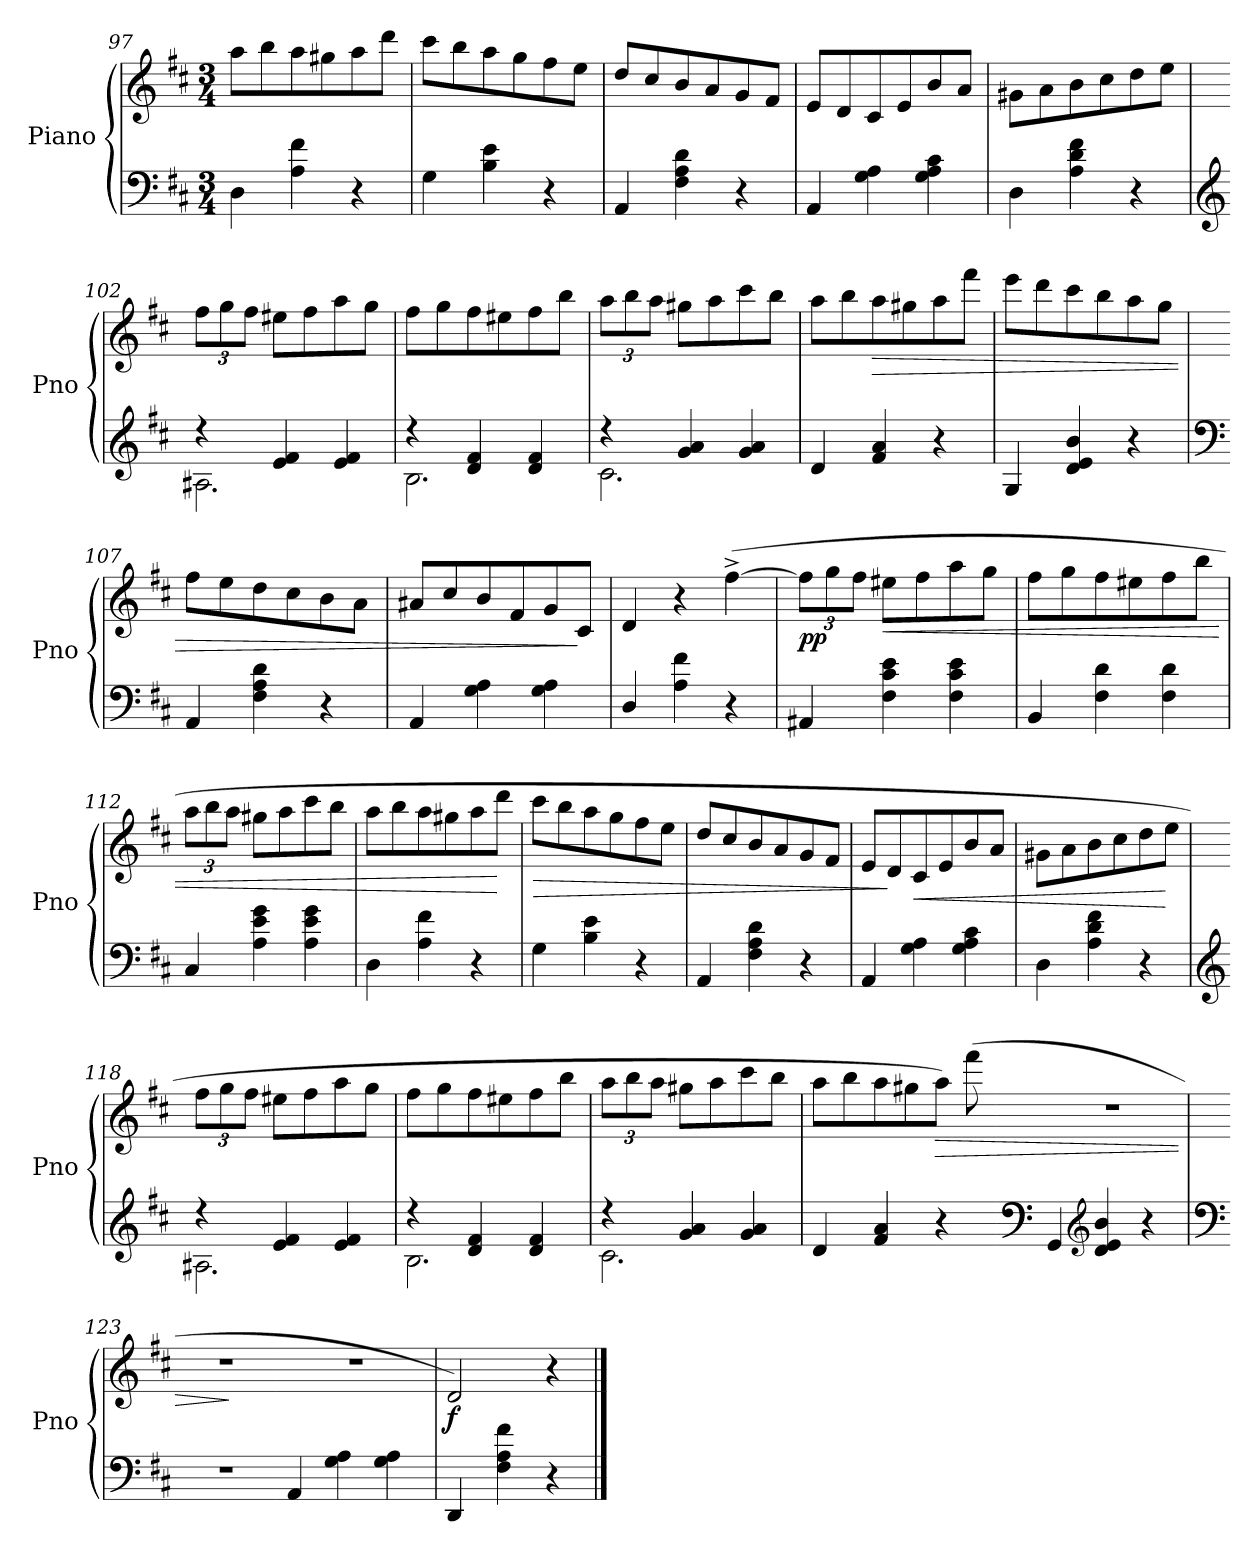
**kern	**kern	**dynam
*part1	*part1	*part1
*staff2	*staff1	*staff1/2
*I"Piano	*	*
*I'Pno	*	*
*clefF4	*clefG2	*
*k[f#c#]	*k[f#c#]	*
*M3/4	*M3/4	*
=97	=97	=97
4D\	8aa\L	.
.	8bb\	.
4A\ 4f#\	8aa\	.
.	8gg#X\	.
4r	8aa\	.
.	8ddd\J	.
=98	=98	=98
4G\	8ccc#\L	.
.	8bb\	.
4B\ 4e\	8aa\	.
.	8gg\	.
4r	8ff#\	.
.	8ee\J	.
!!LO:LB:g=z
=99	=99	=99
4AA/	8dd/L	.
.	8cc#/	.
4F#\ 4A\ 4d\	8b/	.
.	8a/	.
4r	8g/	.
.	8f#/J	.
=100	=100	=100
4AA/	8e/L	.
.	8d/	.
4G\ 4A\	8c#/	.
.	8e/	.
4G\ 4A\ 4c#\	8b/	.
.	8a/J	.
=101	=101	=101
4D\	8g#X\L	.
.	8a\	.
4A\ 4d\ 4f#\	8b\	.
.	8cc#\	.
4r	8dd\	.
.	8ee\J	.
=102	=102	=102
*clefG2	*	*
*^	*	*
*	*	*Xbrackettup	*
4r	2.A#X\	12ff#\L	.
.	.	12gg\	.
.	.	12ff#\J	.
4e/ 4f#/	.	8ee#X\L	.
.	.	8ff#\	.
4e/ 4f#/	.	8aa\	.
.	.	8gg\J	.
=103	=103	=103	=103
4r	2.B\	8ff#\L	.
.	.	8gg\	.
4d/ 4f#/	.	8ff#\	.
.	.	8ee#X\	.
4d/ 4f#/	.	8ff#\	.
.	.	8bb\J	.
!!LO:LB:g=z
=104	=104	=104	=104
4r	2.c#\	12aa\L	.
.	.	12bb\	.
.	.	12aa\J	.
4g/ 4a/	.	8gg#X\L	.
.	.	8aa\	.
4g/ 4a/	.	8ccc#\	.
.	.	8bb\J	.
*v	*v	*	*
=105	=105	=105
4d/	8aa\L	.
.	8bb\	.
!	!	!LO:HP:b
4f#/ 4a/	8aa\	>
.	8gg#X\	.
4r	8aa\	.
.	8fff#\J	.
=106	=106	=106
4G/	8eee\L	.
.	8ddd\	.
4d/ 4e/ 4b/	8ccc#\	.
.	8bb\	.
4r	8aa\	.
.	8gg\J	.
=107	=107	=107
*clefF4	*	*
4AA/	8ff#\L	.
.	8ee\	.
4F#\ 4A\ 4d\	8dd\	.
.	8cc#\	.
4r	8b\	.
.	8a\J	.
=108	=108	=108
4AA/	8a#X/L	.
.	8cc#/	.
4G\ 4A\	8b/	.
.	8f#/	.
4G\ 4A\	8g/	.
.	8c#/J	]
=109	=109	=109
4D/	4d/	.
4A\ 4f#\	4r	.
4r	(>[4ff#^\	.
!!LO:PB:g=z
=110	=110	=110
!	!	!LO:DY:b
4AA#X/	12ff#\L]	pp
.	12gg\	.
.	12ff#\J	.
!	!	!LO:HP:b
4F#\ 4c#\ 4e\	8ee#X\L	<
.	8ff#\	.
4F#\ 4c#\ 4e\	8aa\	.
.	8gg\J	.
=111	=111	=111
4BB/	8ff#\L	.
.	8gg\	.
4F#\ 4d\	8ff#\	.
.	8ee#X\	.
4F#\ 4d\	8ff#\	.
.	8bb\J	.
=112	=112	=112
4C#/	12aa\L	.
.	12bb\	.
.	12aa\J	.
4A\ 4e\ 4g\	8gg#X\L	.
.	8aa\	.
4A\ 4e\ 4g\	8ccc#\	.
.	8bb\J	.
=113	=113	=113
4D\	8aa\L	.
.	8bb\	.
4A\ 4f#\	8aa\	.
.	8gg#X\	.
4r	8aa\	.
.	8ddd\J	[
=114	=114	=114
!	!	!LO:HP:b
4G\	8ccc#\L	>
.	8bb\	.
4B\ 4e\	8aa\	.
.	8gg\	.
4r	8ff#\	.
.	8ee\J	.
!!LO:LB:g=z
=115	=115	=115
4AA/	8dd/L	.
.	8cc#/	.
4F#\ 4A\ 4d\	8b/	.
.	8a/	.
4r	8g/	.
.	8f#/J	.
=116	=116	=116
4AA/	8e/L	.
.	8d/	]
!	!	!LO:HP:b
4G\ 4A\	8c#/	<
.	8e/	.
4G\ 4A\ 4c#\	8b/	.
.	8a/J	.
=117	=117	=117
4D\	8g#X\L	.
.	8a\	.
4A\ 4d\ 4f#\	8b\	.
.	8cc#\	.
4r	8dd\	.
.	8ee\J	[
=118	=118	=118
*clefG2	*	*
*^	*	*
4r	2.A#X\	12ff#\L	.
.	.	12gg\	.
.	.	12ff#\J	.
4e/ 4f#/	.	8ee#X\L	.
.	.	8ff#\	.
4e/ 4f#/	.	8aa\	.
.	.	8gg\J	.
=119	=119	=119	=119
4r	2.B\	8ff#\L	.
.	.	8gg\	.
4d/ 4f#/	.	8ff#\	.
.	.	8ee#X\	.
4d/ 4f#/	.	8ff#\	.
.	.	8bb\J	.
!!LO:LB:g=z
=120	=120	=120	=120
4r	2.c#\	12aa\L	.
.	.	12bb\	.
.	.	12aa\J	.
4g/ 4a/	.	8gg#X\L	.
.	.	8aa\	.
4g/ 4a/	.	8ccc#\	.
.	.	8bb\J	.
*v	*v	*	*
=121	=121	=121
4d/	8aa\L	.
.	8bb\	.
4f#/ 4a/	8aa\	.
.	8gg#X\	.
!	!	!LO:HP:b
4r	8aa\J)	>
*	*8va	*
.	(>8ffff#\	.
=122-	=122-	=122-
*clefF4	*	*
4GG/	2.r	.
*clefG2	*	*
4d/ 4e/ 4b/	.	.
4r	.	.
=123	=123	=123
*clefF4	*	*
*	*X8va	*
2.r	2.r	.
.	.	]
=124-	=124-	=124-
4AA/	2.r	.
4G\ 4A\	.	.
4G\ 4A\	.	.
=125	=125	=125
!	!	!LO:DY:b
4DD/	2d/)	f
4F#\ 4A\ 4f#\	.	.
4r	4r	.
==	==	==
*-	*-	*-
